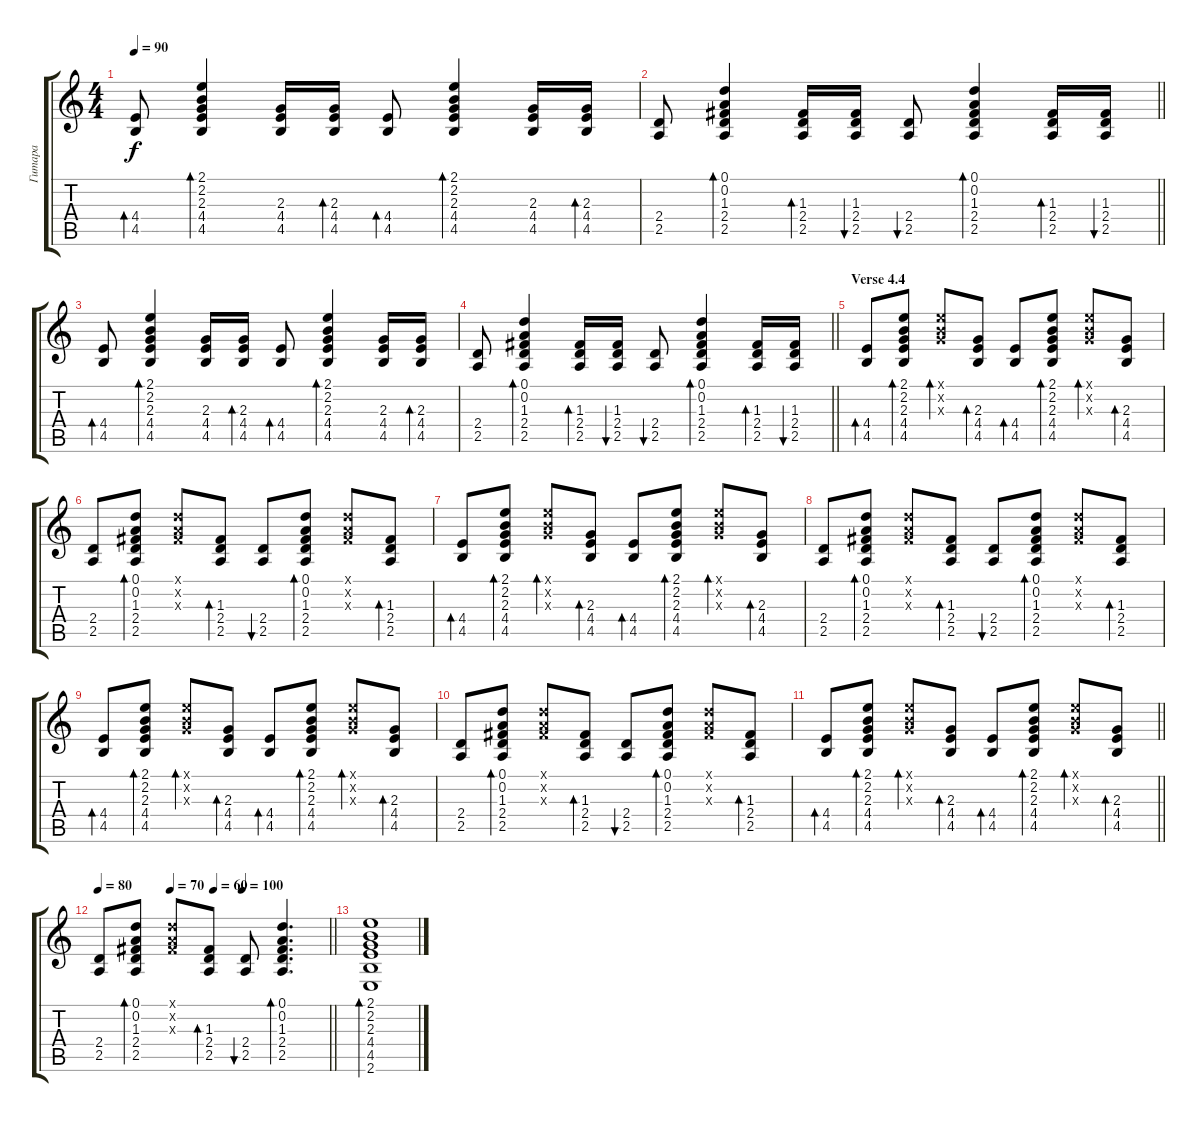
\track ("Гитара" "Гитара") {instrument acousticguitarsteel}
\staff {score tabs}
\tuning (D4 A3 F3 C3 G2 D2) {hide}
\ts (4 4)
\tempo 90
\clef g2
\ks c
(4.4 4.5).8{bd 120 dy f} (2.1 2.2 2.3 4.4 4.5).4{bd 60} (2.3 4.4 4.5).16 (2.3 4.4 4.5).16{bd 60} (4.4 4.5).8{bd 60} (2.1 2.2 2.3 4.4 4.5).4{bd 60} (2.3 4.4 4.5).16 (2.3 4.4 4.5).16{bd 60} |
\barLineRight lightlight
(2.4 2.5).8 (0.1 0.2 1.3 2.4 2.5).4{bd 60} (1.3 2.4 2.5).16{bd 60} (1.3 2.4 2.5).16{bu 120} (2.4 2.5).8{bu 120} (0.1 0.2 1.3 2.4 2.5).4{bd 60} (1.3 2.4 2.5).16{bd 60} (1.3 2.4 2.5).16{bu 120} |
(4.4 4.5).8{bd 120} (2.1 2.2 2.3 4.4 4.5).4{bd 60} (2.3 4.4 4.5).16 (2.3 4.4 4.5).16{bd 60} (4.4 4.5).8{bd 60} (2.1 2.2 2.3 4.4 4.5).4{bd 60} (2.3 4.4 4.5).16 (2.3 4.4 4.5).16{bd 60} |
\barLineRight lightlight
(2.4 2.5).8 (0.1 0.2 1.3 2.4 2.5).4{bd 60} (1.3 2.4 2.5).16{bd 60} (1.3 2.4 2.5).16{bu 120} (2.4 2.5).8{bu 120} (0.1 0.2 1.3 2.4 2.5).4{bd 60} (1.3 2.4 2.5).16{bd 60} (1.3 2.4 2.5).16{bu 120} |
\section ("" "Verse 4.4")
(4.4 4.5).8{bd 120 volume 9} (2.1 2.2 2.3 4.4 4.5).8{bd 60} (2.1{x} 2.2{x} 2.3{x}).8{bd 120} (2.3 4.4 4.5).8{bd 60} (4.4 4.5).8{bd 60} (2.1 2.2 2.3 4.4 4.5).8{bd 60} (2.1{x} 2.2{x} 2.3{x}).8{bd 120} (2.3 4.4 4.5).8{bd 60} |
(2.4 2.5).8 (0.1 0.2 1.3 2.4 2.5).8{bd 60} (0.1{x} 0.2{x} 1.3{x}).8 (1.3 2.4 2.5).8{bd 60} (2.4 2.5).8{bu 120} (0.1 0.2 1.3 2.4 2.5).8{bd 60} (0.1{x} 0.2{x} 1.3{x}).8 (1.3 2.4 2.5).8{bd 60} |
(4.4 4.5).8{bd 120 volume 8} (2.1 2.2 2.3 4.4 4.5).8{bd 60} (2.1{x} 2.2{x} 2.3{x}).8{bd 120} (2.3 4.4 4.5).8{bd 60} (4.4 4.5).8{bd 60} (2.1 2.2 2.3 4.4 4.5).8{bd 60} (2.1{x} 2.2{x} 2.3{x}).8{bd 120} (2.3 4.4 4.5).8{bd 60} |
(2.4 2.5).8 (0.1 0.2 1.3 2.4 2.5).8{bd 60} (0.1{x} 0.2{x} 1.3{x}).8 (1.3 2.4 2.5).8{bd 60} (2.4 2.5).8{bu 120} (0.1 0.2 1.3 2.4 2.5).8{bd 60} (0.1{x} 0.2{x} 1.3{x}).8 (1.3 2.4 2.5).8{bd 60} |
(4.4 4.5).8{bd 120 volume 6} (2.1 2.2 2.3 4.4 4.5).8{bd 60} (2.1{x} 2.2{x} 2.3{x}).8{bd 120} (2.3 4.4 4.5).8{bd 60} (4.4 4.5).8{bd 60} (2.1 2.2 2.3 4.4 4.5).8{bd 60} (2.1{x} 2.2{x} 2.3{x}).8{bd 120} (2.3 4.4 4.5).8{bd 60} |
(2.4 2.5).8 (0.1 0.2 1.3 2.4 2.5).8{bd 60} (0.1{x} 0.2{x} 1.3{x}).8 (1.3 2.4 2.5).8{bd 60} (2.4 2.5).8{bu 120} (0.1 0.2 1.3 2.4 2.5).8{bd 60} (0.1{x} 0.2{x} 1.3{x}).8 (1.3 2.4 2.5).8{bd 60} |
\barLineRight lightlight
(4.4 4.5).8{bd 120 volume 5} (2.1 2.2 2.3 4.4 4.5).8{bd 60} (2.1{x} 2.2{x} 2.3{x}).8{bd 120} (2.3 4.4 4.5).8{bd 60} (4.4 4.5).8{bd 60} (2.1 2.2 2.3 4.4 4.5).8{bd 60} (2.1{x} 2.2{x} 2.3{x}).8{bd 120} (2.3 4.4 4.5).8{bd 60} |
\tempo 80
\tempo (70 0.3125)
\tempo (60 0.5)
\tempo (100 0.625)
\barLineRight lightlight
(2.4 2.5).8 (0.1 0.2 1.3 2.4 2.5).8{bd 60} (0.1{x} 0.2{x} 1.3{x}).8 (1.3 2.4 2.5).8{bd 60} (2.4 2.5).8{bu 120} (0.1 0.2 1.3 2.4 2.5).4{d bd 120} |
(2.1 2.2 2.3 4.4 4.5 2.6).1{bd 240}
